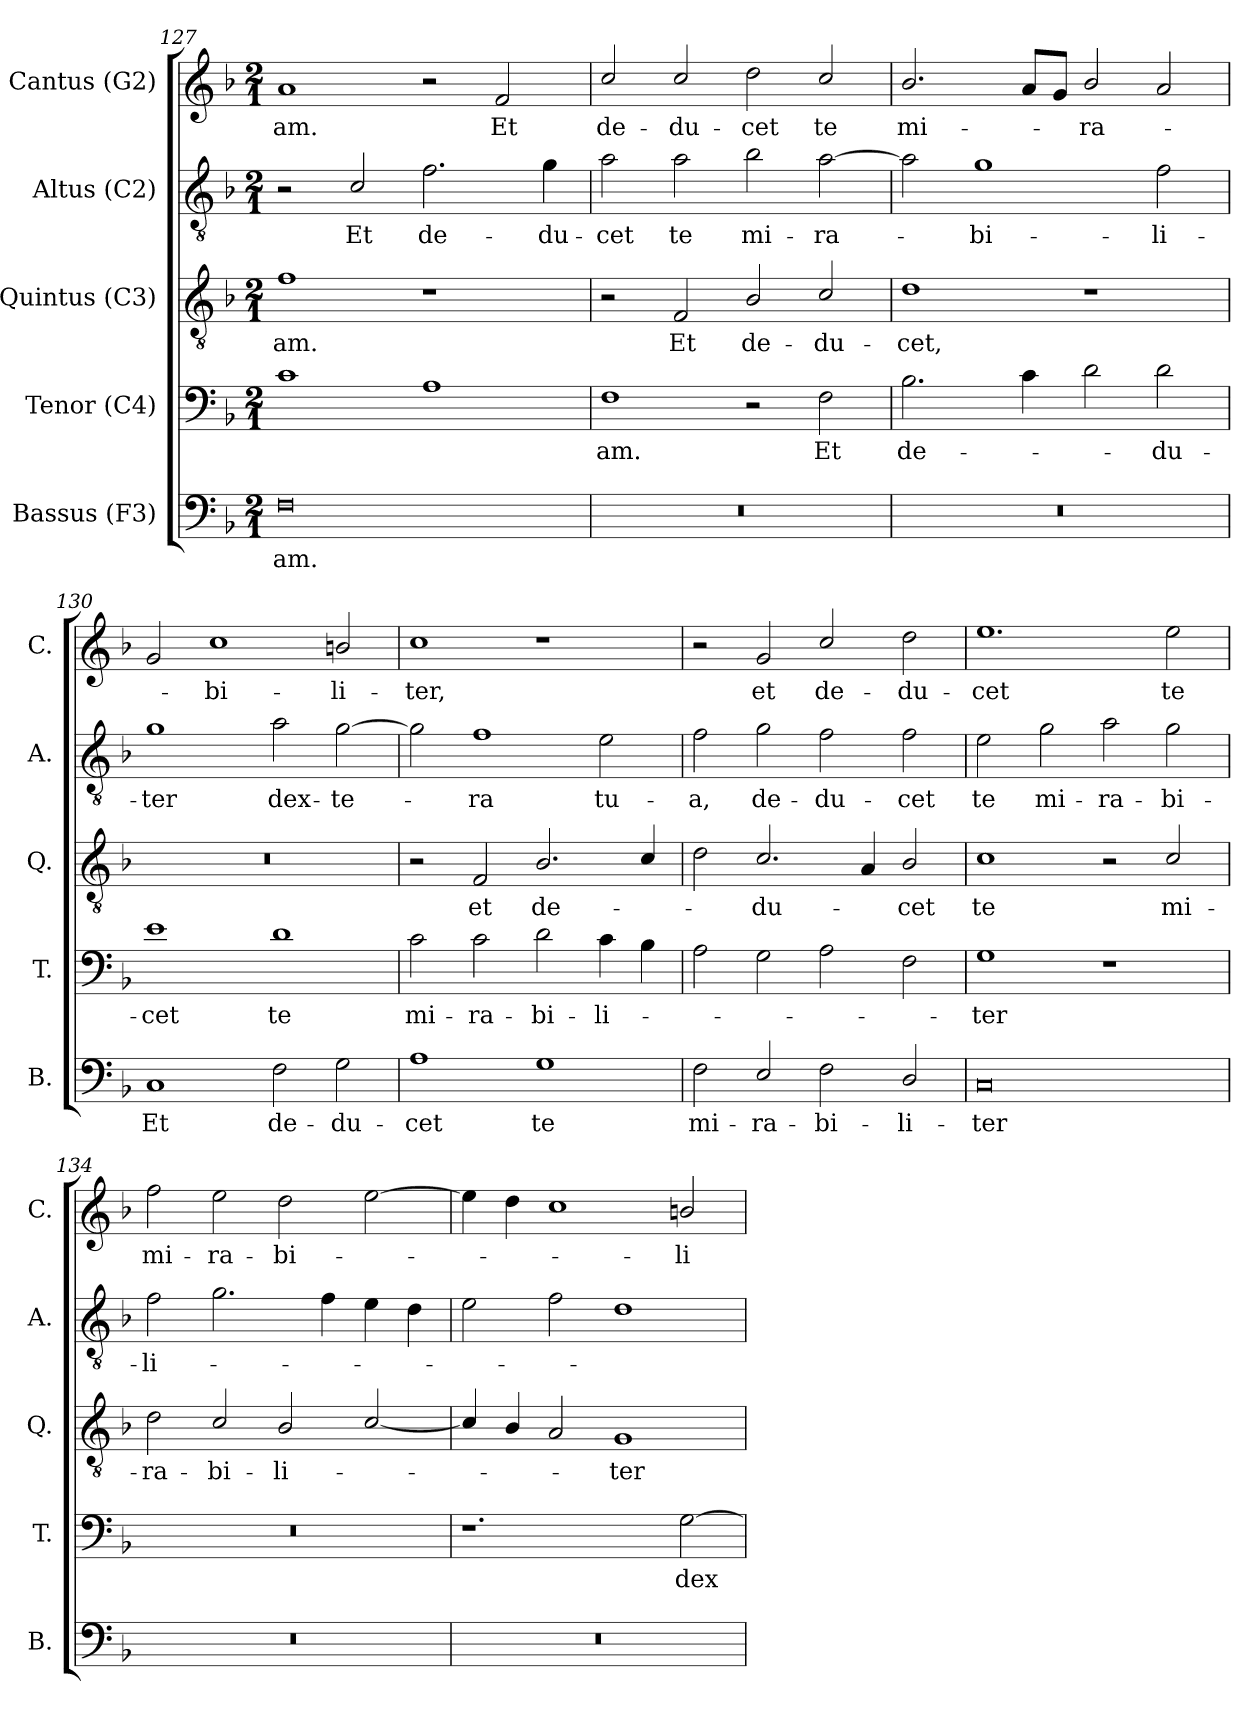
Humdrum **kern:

**kern	**text	**kern	**text	**kern	**text	**kern	**text	**kern	**text
*part5	*part5	*part4	*part4	*part3	*part3	*part2	*part2	*part1	*part1
*staff5	*staff5	*staff4	*staff4	*staff3	*staff3	*staff2	*staff2	*staff1	*staff1
*I"Bassus (F3)	*	*I"Tenor (C4)	*	*I"Quintus (C3)	*	*I"Altus (C2)	*	*I"Cantus (G2)	*
*I'B.	*	*I'T.	*	*I'Q.	*	*I'A.	*	*I'C.	*
*clefF4	*	*clefF4	*	*clefGv2	*	*clefGv2	*	*clefG2	*
*	*	*ITrd7c12	*	*ITrd7c12	*	*ITrd7c12	*	*	*
*k[b-]	*	*k[b-]	*	*k[b-]	*	*k[b-]	*	*k[b-]	*
*F:	*	*F:	*	*F:	*	*F:	*	*F:	*
*M2/1	*	*M2/1	*	*M2/1	*	*M2/1	*	*M2/1	*
=127	=127	=127	=127	=127	=127	=127	=127	=127	=127
0F	-am.	1C	.	1F	-am.	2r	.	1a	-am.
.	.	.	.	.	.	2C/	Et	.	.
.	.	1AA	.	1r	.	2.F\	de-	2r	.
.	.	.	.	.	.	.	.	2f/	Et
.	.	.	.	.	.	4G\	-du-	.	.
=128	=128	=128	=128	=128	=128	=128	=128	=128	=128
0r	.	1FF	-am.	2r	.	2A\	-cet	2cc/	de-
.	.	.	.	2FF/	Et	2A\	te	2cc/	-du-
.	.	2r	.	2BB-/	de-	2B-\	mi-	2dd\	-cet
.	.	2FF\	Et	2C/	-du-	[2A\	-ra-	2cc/	te
=129	=129	=129	=129	=129	=129	=129	=129	=129	=129
0r	.	2.BB-\	de-	1D	-cet,	2A\]	.	2.b-/	mi-
.	.	.	.	.	.	1G	-bi-	.	.
.	.	4C\	.	.	.	.	.	8a/L	.
.	.	.	.	.	.	.	.	8g/J	.
.	.	2D\	.	1r	.	.	.	2b-/	-ra-
.	.	2D\	-du-	.	.	2F\	-li-	2a/	.
=130	=130	=130	=130	=130	=130	=130	=130	=130	=130
1C	Et	1E	-cet	0r	.	1G	-ter	2g/	.
.	.	.	.	.	.	.	.	1cc	-bi-
2F\	de-	1D	te	.	.	2A\	dex-	.	.
2G\	-du-	.	.	.	.	[2G\	-te-	2bn/	-li-
=131	=131	=131	=131	=131	=131	=131	=131	=131	=131
1A	-cet	2C\	mi-	2r	.	2G\]	.	1cc	-ter,
.	.	2C\	-ra-	2FF/	et	1F	-ra	.	.
1G	te	2D\	-bi-	2.BB-/	de-	.	.	1r	.
.	.	4C\	-li-	.	.	2E\	tu-	.	.
.	.	4BB-\	.	4C/	.	.	.	.	.
=132	=132	=132	=132	=132	=132	=132	=132	=132	=132
2F\	mi-	2AA\	.	2D\	.	2F\	-a,	2r	.
2E/	-ra-	2GG\	.	2.C/	-du-	2G\	de-	2g/	et
2F\	-bi-	2AA\	.	.	.	2F\	-du-	2cc/	de-
.	.	.	.	4AA/	.	.	.	.	.
2D/	-li-	2FF\	.	2BB-/	-cet	2F\	-cet	2dd\	-du-
=133	=133	=133	=133	=133	=133	=133	=133	=133	=133
0C	-ter	1GG	-ter	1C	te	2E\	te	1.ee	-cet
.	.	.	.	.	.	2G\	mi-	.	.
.	.	1r	.	2r	.	2A\	-ra-	.	.
.	.	.	.	2C/	mi-	2G\	-bi-	2ee\	te
=134	=134	=134	=134	=134	=134	=134	=134	=134	=134
0r	.	0r	.	2D\	-ra-	2F\	-li-	2ff\	mi-
.	.	.	.	2C/	-bi-	2.G\	.	2ee\	-ra-
.	.	.	.	2BB-/	-li-	.	.	2dd\	-bi-
.	.	.	.	.	.	4F\	.	.	.
.	.	.	.	[2C/	.	4E\	.	[2ee\	.
.	.	.	.	.	.	4D\	.	.	.
=135	=135	=135	=135	=135	=135	=135	=135	=135	=135
0r	.	1.r	.	4C/]	.	2E\	.	4ee\]	.
.	.	.	.	4BB-/	.	.	.	4dd\	.
.	.	.	.	2AA/	.	2F\	.	1cc	.
.	.	.	.	1GG	-ter	1D	.	.	.
.	.	[2GG\	dex-	.	.	.	.	2bn/	-li-
=	=	=	=	=	=	=	=	=	=
*-	*-	*-	*-	*-	*-	*-	*-	*-	*-
